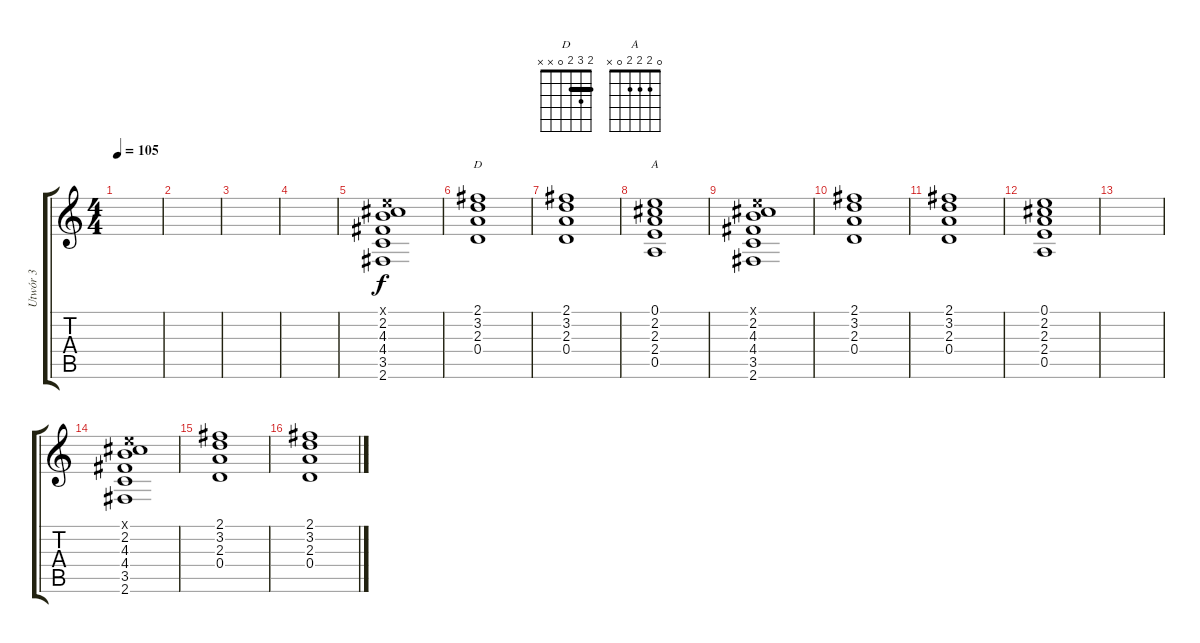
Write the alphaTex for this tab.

\track ("Utwór 3" "Utwór 3") {instrument electricguitarclean}
\staff {score tabs}
\tuning (E4 B3 G3 D3 A2 E2) {hide}
\chord ("D" 2 3 2 0 x x) {barre 2}
\chord ("A" 0 2 2 2 0 x)
\ts (4 4)
\tempo 105
\clef g2
\ks c
|
|
|
|
(0.1{x} 2.2 4.3 4.4 3.5 2.6).1 |
(2.1 3.2 2.3 0.4).1{ch "D"} |
(2.1 3.2 2.3 0.4).1 |
(0.1 2.2 2.3 2.4 0.5).1{ch "A"} |
(0.1{x} 2.2 4.3 4.4 3.5 2.6).1 |
(2.1 3.2 2.3 0.4).1 |
(2.1 3.2 2.3 0.4).1 |
(0.1 2.2 2.3 2.4 0.5).1 |
|
(0.1{x} 2.2 4.3 4.4 3.5 2.6).1 |
(2.1 3.2 2.3 0.4).1 |
(2.1 3.2 2.3 0.4).1
